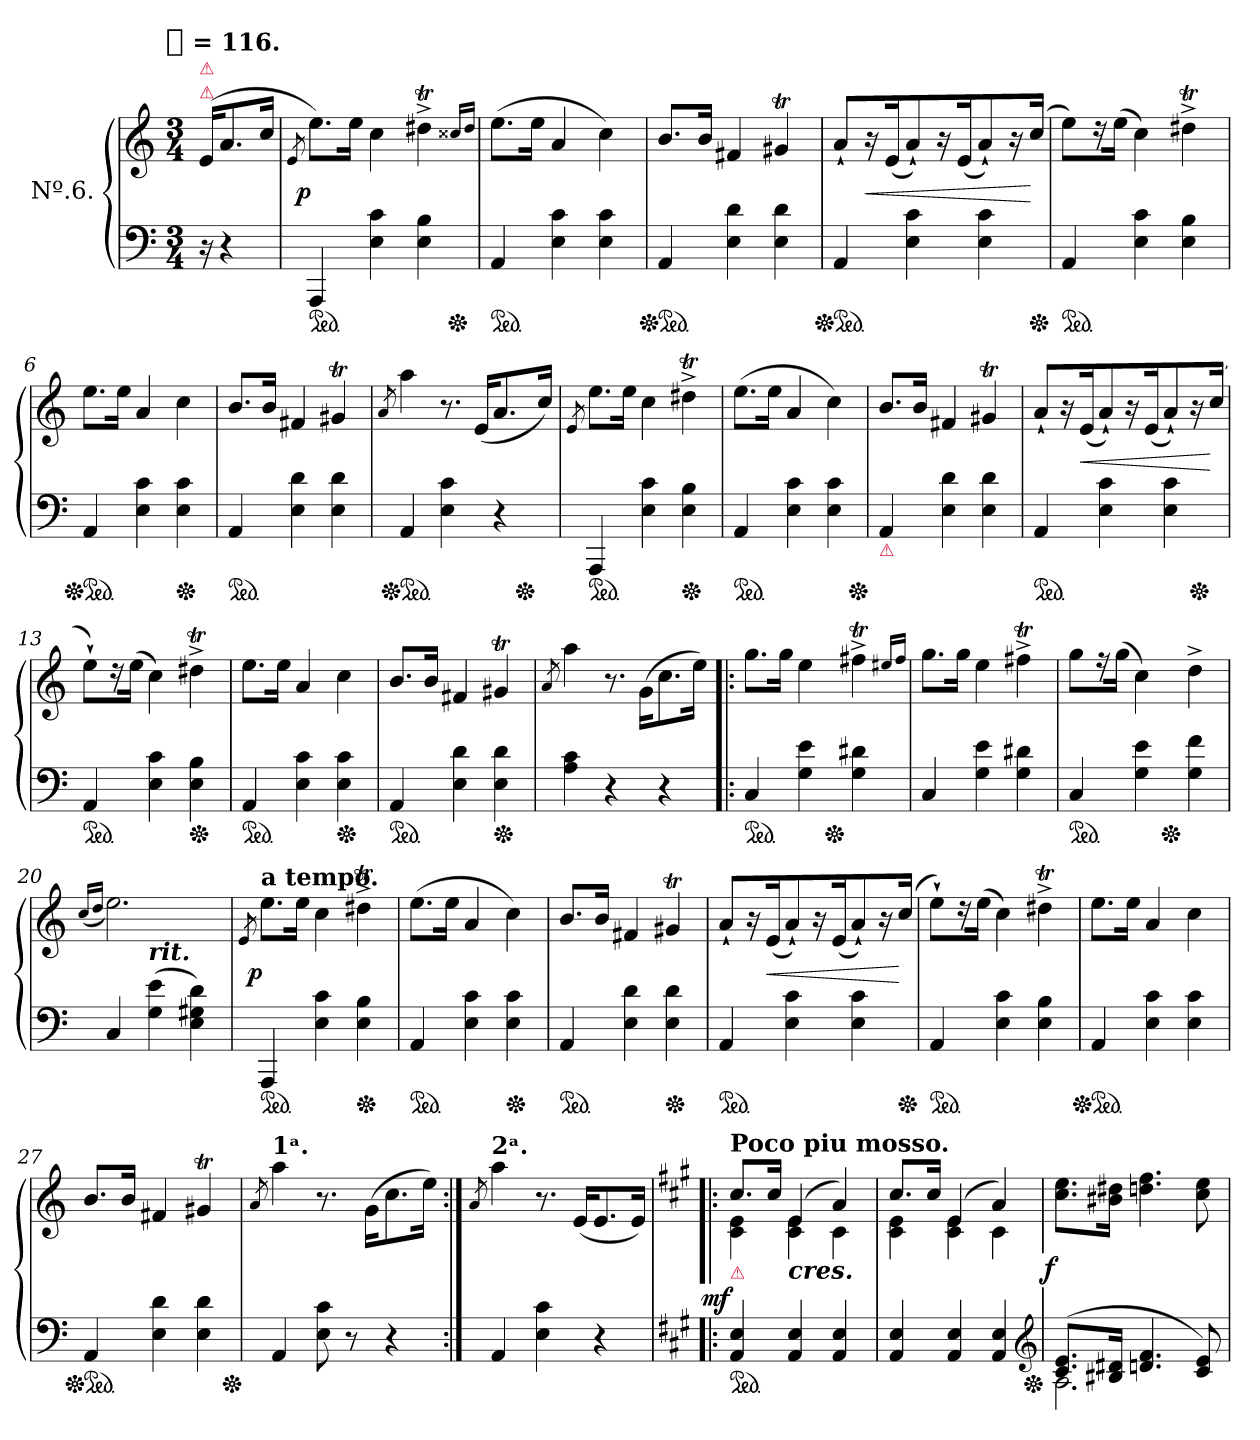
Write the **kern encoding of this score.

**kern	**kern	**dynam
*part1	*part1	*part1
*staff2	*staff1	*staff1/2
*I"Nº.6.	*	*
*clefF4	*clefG2	*
*k[]	*k[]	*
!!LO:TX:omd:t=[quarter] = 116.
*M3/4	*M3/4	*
*MM116	*MM116	*
=	=	=
!	!LO:TX:a:color=crimson:t=⚠	!
!	!LO:TX:a:color=crimson:t=⚠	!
16r	(>16e/KL	.
4r	8.a/	.
.	16cc/Jk	.
=1	=1	=1
.	8qe	.
!	!	!LO:DY:rj
*ped	*	*
*	*^	*
4AAA	8.eeL)	2ryy	p
.	16eeJk	.	.
4E 4c	4cc	.	.
4E 4B	4dd#Xt^<	8ryy	.
*Xped	*	*	*
.	.	8ryy	.
.	16qqcc##X/LL	.	.
.	16qqdd#JJ	.	.
*	*v	*v	*
=2	=2	=2
*ped	*	*
4AA	(>8.eeL	.
.	16eeJk	.
4E 4c	4a	.
4E 4c	4cc)	.
=3	=3	=3
*Xped	*	*
*ped	*	*
4AA	8.b/L	.
.	16bJk	.
4E 4d	4f#X	.
4E 4d	4g#Xt	.
=4	=4	=4
*Xped	*	*
*ped	*	*
4AA	8a`<L	.
.	16r	<
.	(<16eK	.
4E 4c	8a`<)	.
.	16r	.
.	(<16eK	.
4E 4c	8a`<)	.
.	16r	.
*Xped	*	*
.	(>16ccJk	[
=5	=5	=5
*ped	*	*
4AA	8eeL)	.
.	16rdd	.
.	(>16eeJk	.
4E 4c	4cc)	.
4E 4B	4dd#Xt^<	.
=6	=6	=6
*Xped	*	*
*ped	*	*
4AA	8.eeL	.
.	16eeJk	.
4E 4c	4a/	.
*Xped	*	*
4E 4c	4cc	.
=7	=7	=7
*ped	*	*
4AA	8.b/L	.
.	16bJk	.
4E 4d	4f#X	.
4E 4d	4g#Xt	.
=8	=8	=8
.	8qa/	.
*	*^	*
*Xped	*	*	*
*ped	*	*	*
4AA	4aa	2ryy	.
4E 4c	8.r	.	.
.	(<16eKL	.	.
4r	8.a	16.ryy	.
*Xped	*	*	*
.	.	8ryy	.
.	16ccJk)	.	.
.	.	32ryy	.
*	*v	*v	*
=9	=9	=9
.	8qe/	.
*ped	*	*
4AAA	8.eeL	.
.	16eeJk	.
4E 4c	4cc	.
*Xped	*	*
4E 4B	4dd#Xt^<	.
=10	=10	=10
*ped	*	*
4AA	(>8.eeL	.
.	16eeJk	.
4E 4c	4a/	.
4E 4c	4cc)	.
*Xped	*	*
=11	=11	=11
!LO:TX:b:color=crimson:t=⚠	!	!
4AA	8.b/L	.
.	16bJk	.
4E 4d	4f#X	.
4E 4d	4g#Xt	.
=12	=12	=12
*ped	*	*
4AA	8a`<L	.
.	16r	.
.	(<16eK	<
4E 4c	8a`<)	.
.	16r	.
.	(<16eK	.
4E 4c	8a`<)	.
*Xped	*	*
.	16r	.
.	(>16ccJk	[
=13	=13	=13
*ped	*	*
4AA	8ee`>L)	.
.	16rdd	.
.	(>16eeJk	.
4E 4c	4cc)	.
*Xped	*	*
4E 4B	4dd#Xt^<	.
=14	=14	=14
*ped	*	*
4AA	8.eeL	.
.	16eeJk	.
4E 4c	4a/	.
*Xped	*	*
4E 4c	4cc	.
=15	=15	=15
*ped	*	*
4AA	8.b/L	.
.	16bJk	.
4E 4d	4f#X	.
*Xped	*	*
4E 4d	4g#Xt	.
=16	=16	=16
.	8qa/	.
4A 4c	4aa	.
4r	8.r	.
.	(>16gKL	.
4r	8.cc	.
.	16eeJk)	.
=17!|:	=17!|:	=17!|:
*ped	*	*
*	*^	*
4C	8.ggL	4.ryy	.
.	16ggJk	.	.
4G 4e	4ee	.	.
*Xped	*	*	*
.	.	4.ryy	.
4G 4d#X	4ff#Xt^<	.	.
.	16qqee#X/LL	.	.
.	16qqff#JJ	.	.
*	*v	*v	*
=18	=18	=18
4C	8.ggL	.
.	16ggJk	.
4G 4e	4ee	.
4G 4d#X	4ff#Xt^<	.
=19	=19	=19
*ped	*	*
*	*^	*
4C	8ggL	4.ryy	.
.	16rff	.	.
.	(>16ggJk	.	.
4G 4e	4cc)	.	.
*Xped	*	*	*
.	.	4.ryy	.
4G 4f	4dd^<	.	.
=20	=20	=20	=20
.	(>16qqcc/LL	.	.
.	16qqddJJ	.	.
4C	2.ee)	4ryy	.
!	!	!LO:TX:b:Bi:t=rit.	!
(>4G 4e	.	2ryy	.
4E 4G#X 4d)	.	.	.
*	*v	*v	*
=21	=21	=21
.	8qe/	.
!	!LO:TX:a:B:t=a tempo.	!
!	!	!LO:DY:rj
*ped	*	*
4AAA	8.eeL	p
.	16eeJk	.
4E 4c	4cc	.
*Xped	*	*
4E 4B	4dd#Xt^<	.
=22	=22	=22
*ped	*	*
4AA	(>8.eeL	.
.	16eeJk	.
4E 4c	4a/	.
*Xped	*	*
4E 4c	4cc)	.
=23	=23	=23
*ped	*	*
4AA	8.b/L	.
.	16bJk	.
4E 4d	4f#X	.
*Xped	*	*
4E 4d	4g#Xt	.
=24	=24	=24
*ped	*	*
4AA	8a`<L	.
.	16r	.
.	(<16eK	<
4E 4c	8a`<)	.
.	16r	.
.	(<16eK	.
4E 4c	8a`<)	.
.	16r	.
*Xped	*	*
.	(>16ccJk	[
=25	=25	=25
*ped	*	*
4AA	8ee`>L)	.
.	16rdd	.
.	(>16eeJk	.
4E 4c	4cc)	.
4E 4B	4dd#Xt^<	.
=26	=26	=26
*Xped	*	*
*ped	*	*
4AA	8.eeL	.
.	16eeJk	.
4E 4c	4a/	.
4E 4c	4cc	.
=27	=27	=27
*Xped	*	*
*ped	*	*
4AA	8.b/L	.
.	16bJk	.
4E 4d	4f#X	.
4E 4d	4g#Xt	.
*Xped	*	*
=28	=28	=28
.	8qa/	.
!	!LO:TX:a:B:t=1ᵃ.	!
4AA	4aa	.
8E 8c	8.r	.
8r	.	.
.	(>16gKL	.
4r	8.cc	.
.	16eeJk)	.
=29:|!	=29:|!	=29:|!
.	8qa/	.
!	!LO:TX:a:B:t=2ᵃ.	!
4AA	4aa	.
4E 4c	8.r	.
.	(<16eKL	.
4r	8.e	.
.	16eJk)	.
=30!|:	=30!|:	=30!|:
*k[f#c#g#]	*k[f#c#g#]	*
*	*^	*
!	!LO:TX:b:color=crimson:t=⚠	!	!
!	!LO:TX:a:B:t=Poco piu mosso.	!	!
!	!	!	!LO:DY:rj
*ped	*	*	*
4AA 4E	8.cc#L	4c# 4e	mf
.	16cc#Jk	.	.
!	!LO:TX:c:Bi:t=cres.	!	!
4AA 4E	(>4e	4c# 4e	.
4AA 4E	4a)	4c#	.
=31	=31	=31	=31
4AA 4E	8.cc#L	4c# 4e	.
.	16cc#Jk	.	.
4AA 4E	(>4e	4c# 4e	.
4AA 4E	4a)	4c#	.
*	*v	*v	*
*clefG2	*	*
*Xped	*	*
=32	=32	=32
*^	*^	*
!	!	!	!	!LO:DY:rj
*	*	*v	*v	*
(>8.c# 8.eL	2.A	8.cc# 8.eeL	f
16B#X 16d#XJk	.	16b#X 16dd#XJk	.
4.dn 4.f#	.	4.ddn 4.ff#	.
8c# 8e)	.	8cc# 8ee	.
*v	*v	*	*
=	=	=
*-	*-	*-
